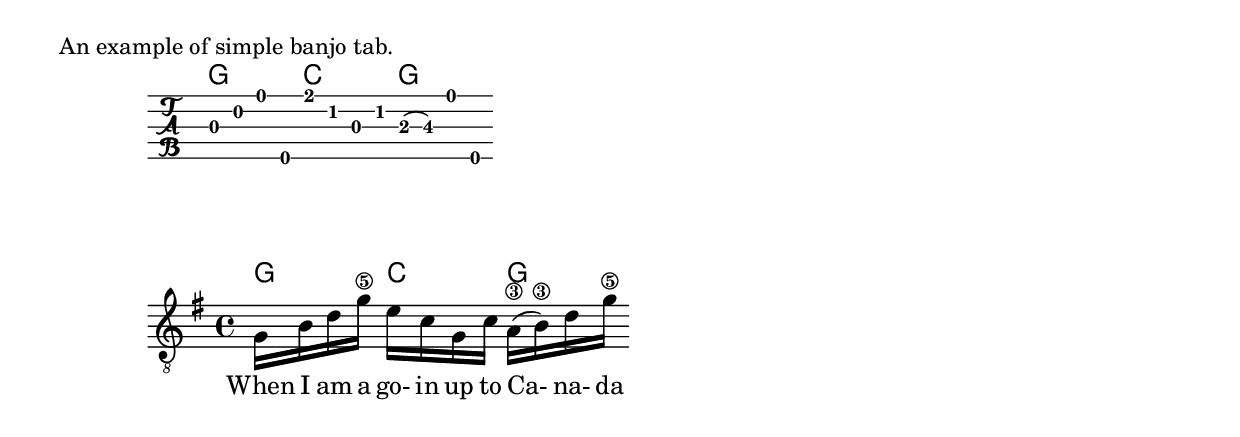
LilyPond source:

\version "2.12.3"
\include "english.ly"
\markup {
  "An example of simple banjo tab."
}
\paper {
 ragged-right = ##t
}

% Here we define the notes that make up the melody, their duration,
% and lilypond will write them out in tab for us. Note- it doesn't work in 
% the other direction ! 
% We include which octave a note like so: g'
% We include the string number like so :  g'\5
% We indicate a hammer-on or pull-off with a slur: a( b\3)
% We indicate right hand fingers: g'-T
% We dont need to specify which fret, the program determines that from the 
% pitch, and if we gave it a string, it uses that as well
melody = { g16 b d' g'\5         e' c' g c'
          a\3(  b\3) d' g'\5
}

% Here we show the chord structure of what's being played
chordpart = \chords { g4 c4 g4 }

% Here we add some lyrics. Note: any slurs do not by default take up 
% multiple syllables
lyricpart = \lyricmode { 
  When I am a     go- in up to 
  Ca- na- da      
}

\score {
% We display the chordpart simultaneously with, and on top of, the tab
% using the << and >> markers
<<
  \chordpart
  \new TabStaff {
    \set TabStaff.tablatureFormat = #fret-number-tablature-format-banjo
    \set TabStaff.stringTunings = #banjo-open-g-tuning

    % keep beaming horizontal, and below the staff 
    \override Beam #'positions = #'(-4.2 . -4.2)
    \melody
  }
>>
}

\markup { \hspace #1.0 }

% We also display the music (and chords) on a normal staff
% We start it in a new Score to indicate the two staves are not 
% related (like a treble/bass pair for piano)
\score {
<<
  \chordpart
  \new Staff {
    \set Staff.midiInstrument = #"banjo"
    \key g \major
    \clef "treble_8"
    <<
      \new Voice = "one" { \melody }
      \new Lyrics \lyricsto "one" \lyricpart
    >>   
  }
>>
} 
